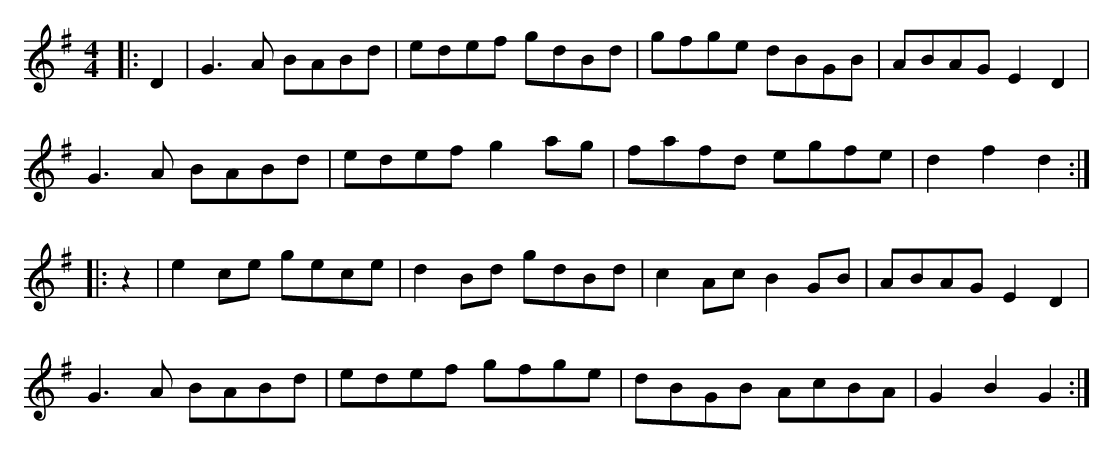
X:1
M:4/4
K:G
|:D2|G3 A BABd|edef gdBd|gfge dBGB|ABAG E2 D2|
G3 A BABd|edef g2 ag|fafd egfe|d2 f2 d2:|
|:z2|e2 ce gece|d2 Bd gdBd|c2 Ac B2 GB|ABAG E2 D2|
G3 A BABd|edef gfge|dBGB AcBA|G2 B2 G2:|
